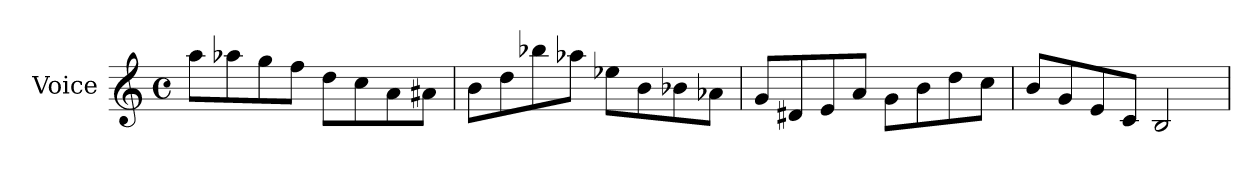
**kern
*part1
*staff1
*I"Voice
*I'Voice
*clefG2
*M4/4
*met(c)
=1
8aa\L
8aa-X\
8gg\
8ff\J
8dd\L
8cc\
8a\
8a#X\J
=2
8b\L
8dd\
8bb-X\
8aa-X\J
8ee-X\L
8b\
8b-X\
8a-X\J
=3
8g/L
8d#X/
8e/
8a/J
8g\L
8b\
8dd\
8cc\J
=4
8b/L
8g/
8e/
8c/J
2B/
=
*-
